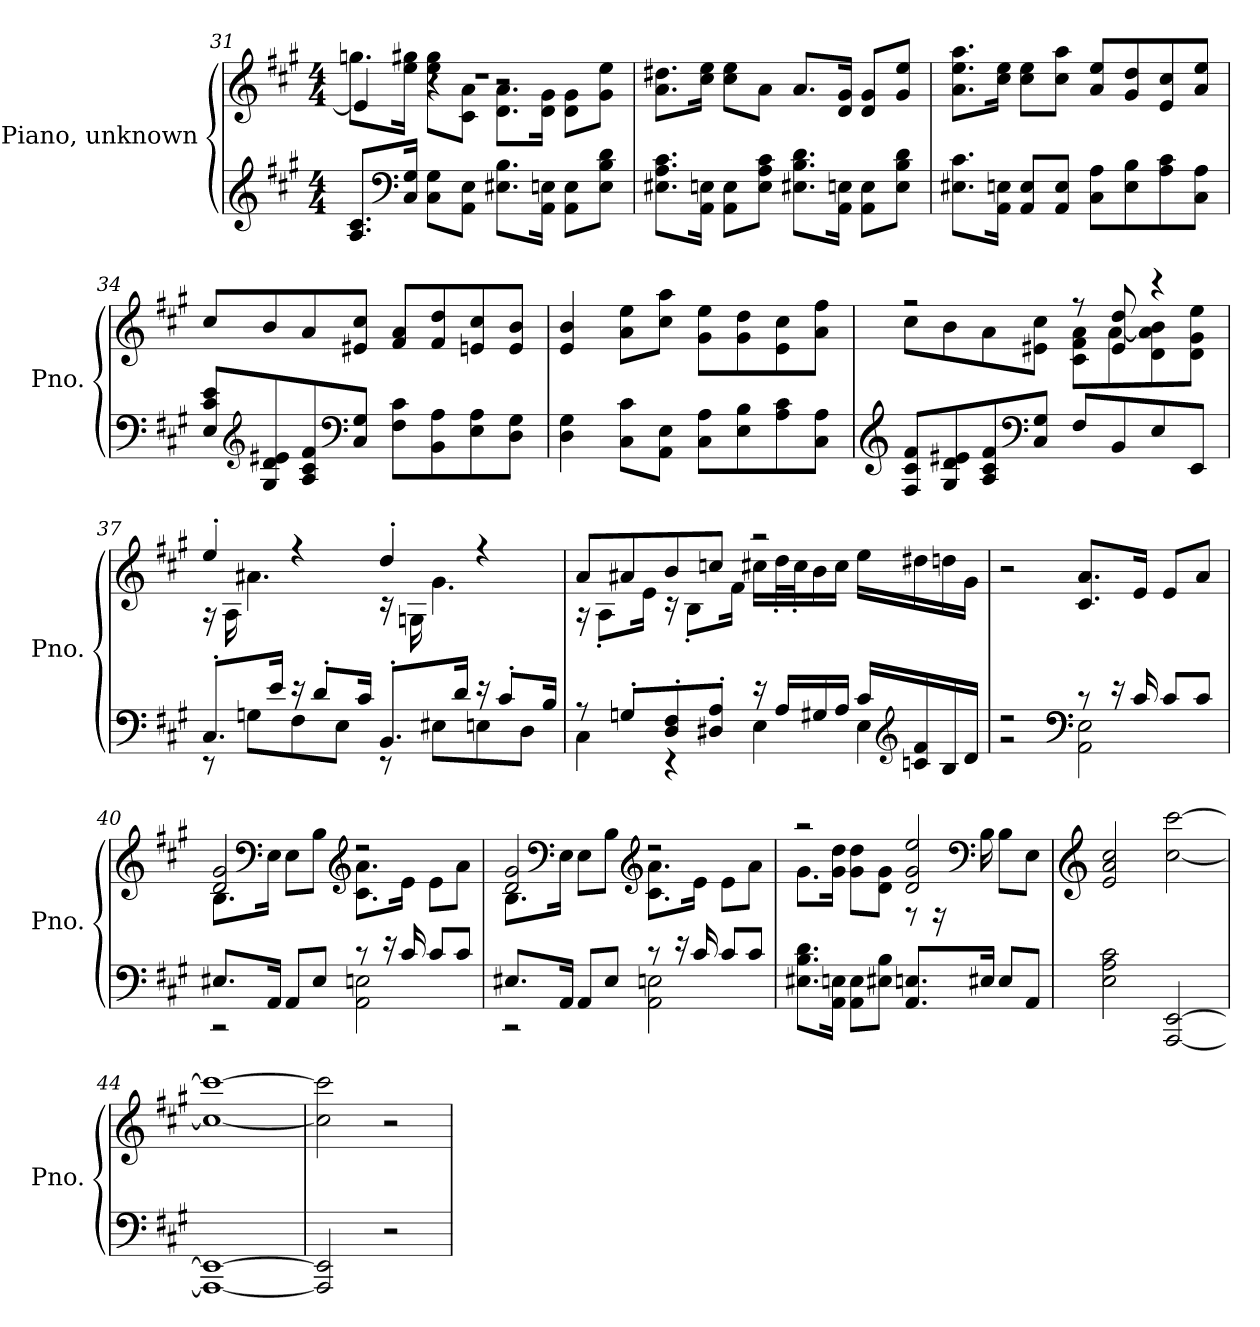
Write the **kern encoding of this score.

**kern	**kern
*part1	*part1
*staff2	*staff1
*I"Piano, unknown	*
*I'Pno.	*
*clefG2	*clefG2
*k[f#c#g#]	*k[f#c#g#]
*M4/4	*M4/4
=31	=31
*	*^
*	*	*^
8.A/ 8.c#/L	1r	8.ggn\L	4e/]
*clefF4	*	*	*
16C#/ 16G#/Jk	.	16ee\ 16gg#X\Jk	.
8C#\ 8G#\L	.	8ee\ 8gg#\L	4r
8AA\ 8E\J	.	8c#\ 8a\J	.
8.E#X\ 8.B\L	.	8.d\ 8.a\L	2r
16AA\ 16En\Jk	.	16d\ 16g#\Jk	.
8AA\ 8E\L	.	8d\ 8g#\L	.
8E\ 8B\ 8d\J	.	8g#\ 8ee\J	.
*	*v	*v	*v
!!LO:LB:g=z
=32	=32
8.E#X\ 8.A\ 8.c#\L	8.a\ 8.dd#X\L
16AA\ 16En\Jk	16cc#\ 16ee\Jk
8AA\ 8E\L	8cc#\ 8ee\L
8E\ 8A\ 8c#\J	8a\J
8.E#X\ 8.B\ 8.d\L	8.a/L
16AA\ 16En\Jk	16d/ 16g#/Jk
8AA\ 8E\L	8d/ 8g#/L
8E\ 8B\ 8d\J	8g#/ 8ee/J
=33	=33
8.E#X\ 8.c#\L	8.a\ 8.ee\ 8.aa\L
16AA\ 16En\Jk	16cc#\ 16ee\Jk
8AA/ 8E/L	8cc#\ 8ee\L
8AA/ 8E/J	8cc#\ 8aa\J
8C#\ 8A\L	8a/ 8ee/L
8E\ 8B\	8g#/ 8dd/
8A\ 8c#\	8e/ 8cc#/
8C#\ 8A\J	8a/ 8ee/J
=34	=34
8E/ 8c#/ 8e/L	8cc#/L
*clefG2	*
8G#/ 8d/ 8e#X/	8b/
8A/ 8c#/ 8f#/	8a/
*clefF4	*
8C#/ 8G#/J	8e#X/ 8cc#/J
8F#\ 8c#\L	8f#/ 8a/L
8BB\ 8A\	8f#/ 8dd/
8E\ 8A\	8en/ 8cc#/
8D\ 8G#\J	8e/ 8b/J
=35	=35
4D\ 4G#\	4e/ 4b/
8C#\ 8c#\L	8a\ 8ee\L
8AA\ 8E\J	8cc#\ 8aa\J
8C#\ 8A\L	8g#\ 8ee\L
8E\ 8B\	8g#\ 8dd\
8A\ 8c#\	8e\ 8cc#\
8C#\ 8A\J	8a\ 8ff#\J
!!LO:LB:g=z
=36	=36
*clefG2	*
*	*^
8F#/ 8c#/ 8f#/L	2r	8cc#\L
8G#/ 8d/ 8e#X/	.	8b\
8A/ 8c#/ 8f#/	.	8a\
*clefF4	*	*
8C#/ 8G#/J	.	8e#X\ 8cc#\J
8F#/L	8r	8c#\ 8f#\ 8a\L
8BB/	8e#/ 8dd/	[8a\
8E/	4r	8d\ 8a\] 8b\
8EE/J	.	8d\ 8g#\ 8ee\J
=37	=37	=37
*^	*	*
8.C#'/L	8r	4ee'/	16r
.	.	.	16A\
.	8Gn\L	.	4.a#X\
16e/Jk	.	.	.
16r	8F#\	4r	.
8d'/L	.	.	.
.	8E\J	.	.
16c#/Jk	.	.	.
8.BB'/L	8r	4dd'/	16r
.	.	.	16Gn\
.	8E#X\L	.	4.g#\
16d/Jk	.	.	.
16r	8En\	4r	.
8c#'/L	.	.	.
.	8D\J	.	.
16B/Jk	.	.	.
!!LO:LB:g=z	!!
=38	=38	=38	=38
8r	4C#\	8a/L	16r
.	.	.	8A'\L
8Gn'/L	.	8a#X/	.
.	.	.	16e\Jk
8D/' 8F#/'	4r	8b/	16r
.	.	.	8B'\L
8D#X/' 8A/'J	.	8ccn/J	.
.	.	.	16f#\Jk
16r	4E\	2r	16cc#X\LL
16A/LL	.	.	32dd'\L
.	.	.	32cc#'\J
16G#X/	.	.	16b\
16A/JJ	.	.	16cc#\JJ
16c#/LL	4E\	.	16ee\LL
*clefG2	*	*	*
16cn/ 16f#/	.	.	16dd#X\
16B/	.	.	16ddn\
16d/JJ	.	.	16g#\JJ
*	*	*v	*v
=39	=39	=39
2r	2r	2r
*clefF4	*	*
8r	2AA\ 2E\	8.c#/ 8.a/L
16r	.	.
16c#/	.	16e/Jk
8c#/L	.	8e/L
8c#/J	.	8a/J
!!LO:LB:g=z
=40	=40	=40
*	*	*^
8.E#X/L	2r	2d/ 2g#/	8.B\L
*	*	*clefF4	*
16AA/Jk	.	.	16E\Jk
8AA/L	.	.	8E\L
8E#/J	.	.	8B\J
*	*	*clefG2	*
8r	2AA\ 2En\	2r	8.c#\ 8.a\L
16r	.	.	.
16c#/	.	.	16e\Jk
8c#/L	.	.	8e\L
8c#/J	.	.	8a\J
=41	=41	=41	=41
8.E#X/L	2r	2d/ 2g#/	8.B\L
*	*	*clefF4	*
16AA/Jk	.	.	16E\Jk
8AA/L	.	.	8E\L
8E#/J	.	.	8B\J
*	*	*clefG2	*
8r	2AA\ 2En\	2r	8.c#\ 8.a\L
16r	.	.	.
16c#/	.	.	16e\Jk
8c#/L	.	.	8e\L
8c#/J	.	.	8a\J
*v	*v	*	*
=42	=42	=42
8.E#X\ 8.B\ 8.d\L	2r	8.g#\L
16AA\ 16En\Jk	.	16g#\ 16dd\Jk
8AA\ 8E\L	.	8g#\ 8dd\L
8E#X\ 8B\J	.	8d\ 8g#\J
8.AA/ 8.En/L	2d/ 2g#/ 2ee/	8r
.	.	16r
*	*clefF4	*
16E#X/Jk	.	16B\
8E#/L	.	8B\L
8AA/J	.	8E\J
*	*v	*v
!!LO:LB:g=z
=43	=43
*	*clefG2
2E\ 2A\ 2c#\	2e/ 2a/ 2cc#/
[2AAA/ [2EE/	[2cc#\ [2ccc#\
=44	=44
1AAA_ 1EE_	1cc#_ 1ccc#_
=45	=45
2AAA/] 2EE/]	2cc#\] 2ccc#\]
2r	2r
=	=
*-	*-
